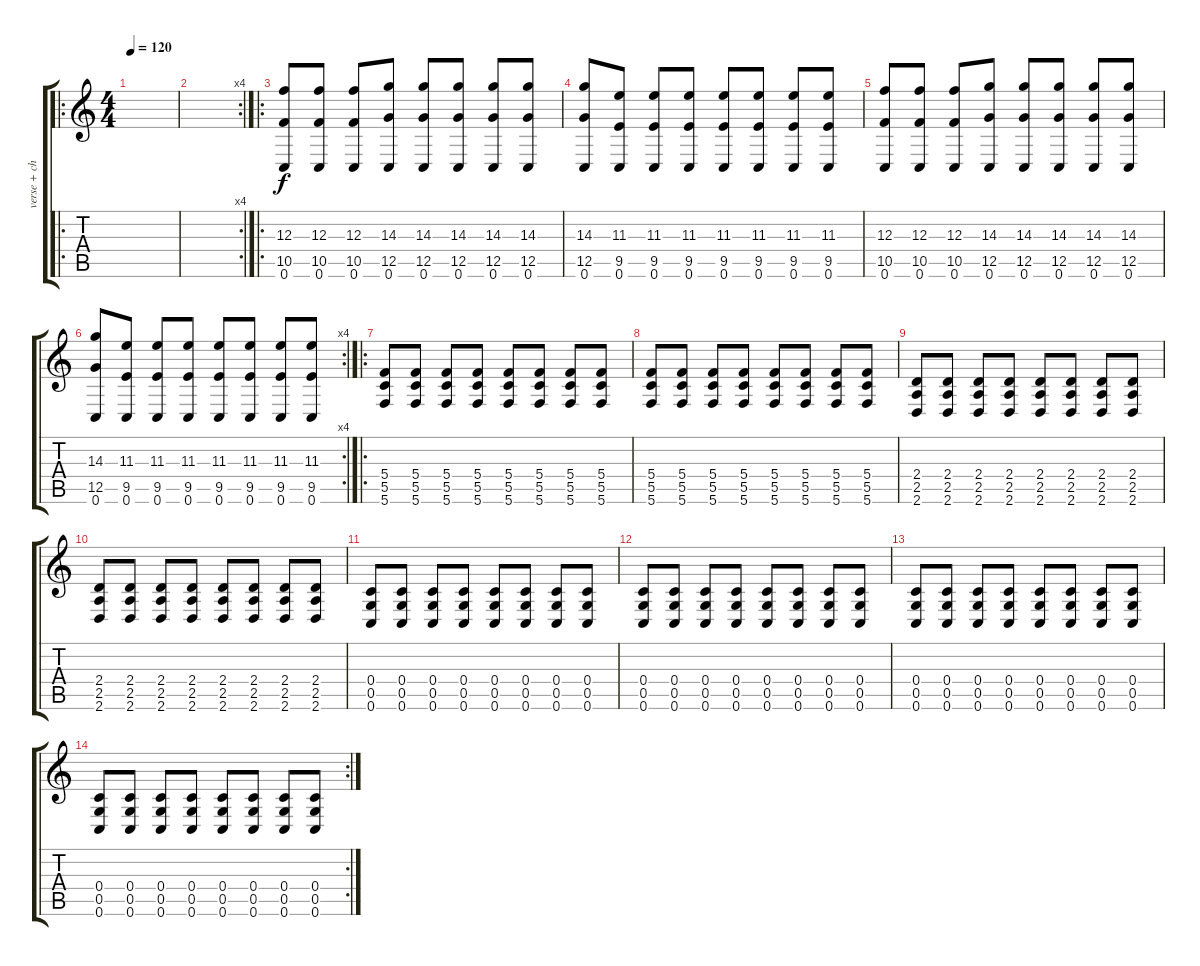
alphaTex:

\track ("verse + chorus" "verse + ch") {instrument overdrivenguitar}
\staff {score tabs}
\tuning (D4 A3 F3 C3 G2 C2) {hide}
\ro
\ts (4 4)
\tempo 120
\clef g2
\ks c
|
\rc 4
|
\ro
(12.3 10.5 0.6).8 (12.3 10.5 0.6).8 (12.3 10.5 0.6).8 (14.3 12.5 0.6).8 (14.3 12.5 0.6).8 (14.3 12.5 0.6).8 (14.3 12.5 0.6).8 (14.3 12.5 0.6).8 |
(14.3 12.5 0.6).8 (11.3 9.5 0.6).8 (11.3 9.5 0.6).8 (11.3 9.5 0.6).8 (11.3 9.5 0.6).8 (11.3 9.5 0.6).8 (11.3 9.5 0.6).8 (11.3 9.5 0.6).8 |
(12.3 10.5 0.6).8 (12.3 10.5 0.6).8 (12.3 10.5 0.6).8 (14.3 12.5 0.6).8 (14.3 12.5 0.6).8 (14.3 12.5 0.6).8 (14.3 12.5 0.6).8 (14.3 12.5 0.6).8 |
\rc 4
(14.3 12.5 0.6).8 (11.3 9.5 0.6).8 (11.3 9.5 0.6).8 (11.3 9.5 0.6).8 (11.3 9.5 0.6).8 (11.3 9.5 0.6).8 (11.3 9.5 0.6).8 (11.3 9.5 0.6).8 |
\ro
(5.4 5.5 5.6).8 (5.4 5.5 5.6).8 (5.4 5.5 5.6).8 (5.4 5.5 5.6).8 (5.4 5.5 5.6).8 (5.4 5.5 5.6).8 (5.4 5.5 5.6).8 (5.4 5.5 5.6).8 |
(5.4 5.5 5.6).8 (5.4 5.5 5.6).8 (5.4 5.5 5.6).8 (5.4 5.5 5.6).8 (5.4 5.5 5.6).8 (5.4 5.5 5.6).8 (5.4 5.5 5.6).8 (5.4 5.5 5.6).8 |
(2.4 2.5 2.6).8 (2.4 2.5 2.6).8 (2.4 2.5 2.6).8 (2.4 2.5 2.6).8 (2.4 2.5 2.6).8 (2.4 2.5 2.6).8 (2.4 2.5 2.6).8 (2.4 2.5 2.6).8 |
(2.4 2.5 2.6).8 (2.4 2.5 2.6).8 (2.4 2.5 2.6).8 (2.4 2.5 2.6).8 (2.4 2.5 2.6).8 (2.4 2.5 2.6).8 (2.4 2.5 2.6).8 (2.4 2.5 2.6).8 |
(0.4 0.5 0.6).8 (0.4 0.5 0.6).8 (0.4 0.5 0.6).8 (0.4 0.5 0.6).8 (0.4 0.5 0.6).8 (0.4 0.5 0.6).8 (0.4 0.5 0.6).8 (0.4 0.5 0.6).8 |
(0.4 0.5 0.6).8 (0.4 0.5 0.6).8 (0.4 0.5 0.6).8 (0.4 0.5 0.6).8 (0.4 0.5 0.6).8 (0.4 0.5 0.6).8 (0.4 0.5 0.6).8 (0.4 0.5 0.6).8 |
(0.4 0.5 0.6).8 (0.4 0.5 0.6).8 (0.4 0.5 0.6).8 (0.4 0.5 0.6).8 (0.4 0.5 0.6).8 (0.4 0.5 0.6).8 (0.4 0.5 0.6).8 (0.4 0.5 0.6).8 |
\rc 2
(0.4 0.5 0.6).8 (0.4 0.5 0.6).8 (0.4 0.5 0.6).8 (0.4 0.5 0.6).8 (0.4 0.5 0.6).8 (0.4 0.5 0.6).8 (0.4 0.5 0.6).8 (0.4 0.5 0.6).8
